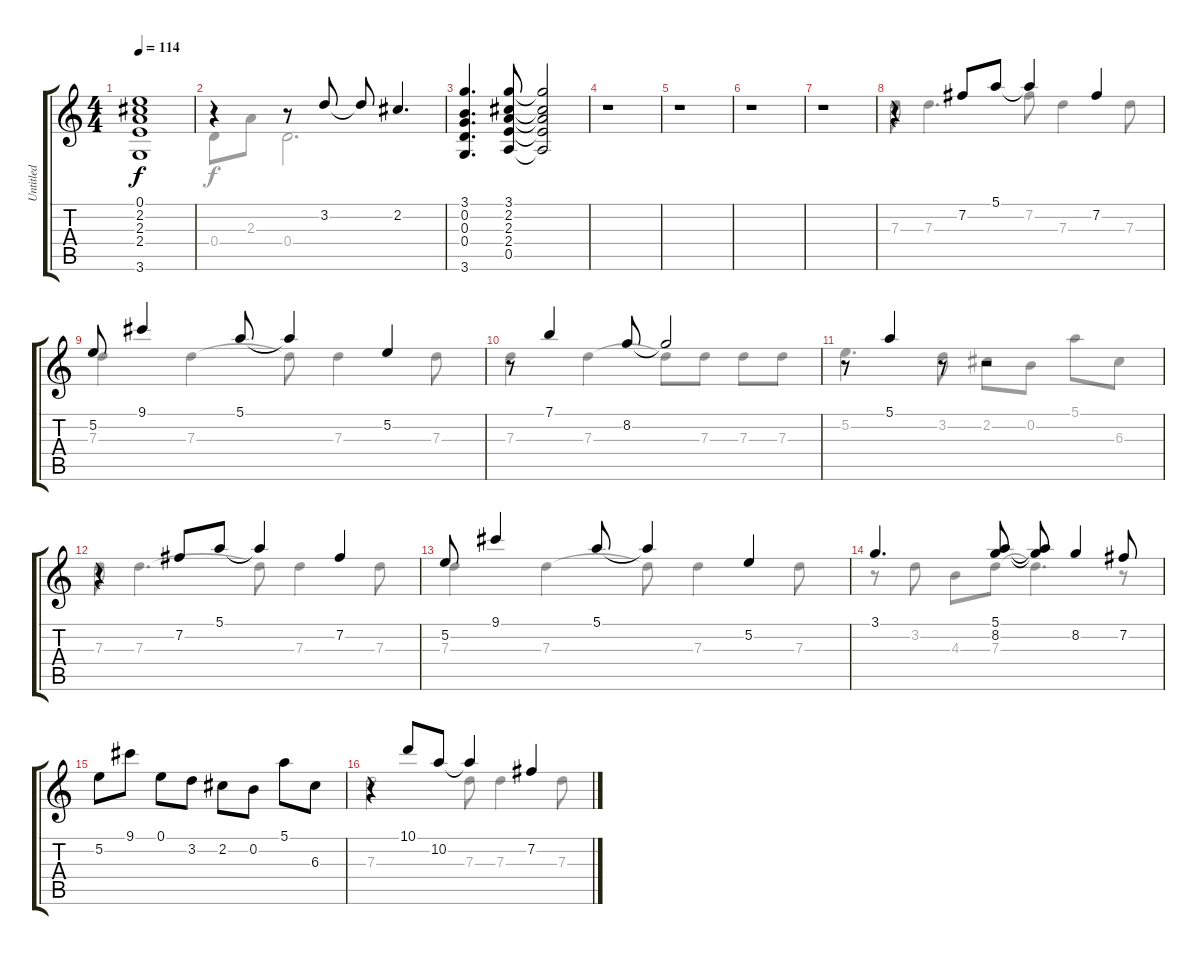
\track ("Untitled" "Untitled") {instrument electricguitarclean}
\staff {score tabs}
\tuning (E4 B3 G3 D3 A2 E2) {hide}
\voice
\ts (4 4)
\tempo 114
\clef g2
\ks c
(0.1 2.2 2.3 2.4 3.6).1{dy f} |
r.4 r.8 3.2.8 3.2{t}.8 2.2.4{d} |
(3.1 0.2 0.3 0.4 3.6).4{d} (3.1 2.2 2.3 2.4 0.5).8 (3.1{t} 2.2{t} 2.3{t} 2.4{t} 0.5{t}).2 |
r.1 |
r.1 |
r.1 |
r.1 |
r.4 7.2.8 5.1.8 5.1{t}.4 7.2.4 |
5.2.8 9.1.4 5.1.8 5.1{t}.4 5.2.4 |
r.8 7.1.4 8.2.8 8.2{t}.2 |
r.8 5.1.4 r.8 r.2 |
r.4 7.2.8 5.1.8 5.1{t}.4 7.2.4 |
5.2.8 9.1.4 5.1.8 5.1{t}.4 5.2.4 |
3.1.4{d} (5.1 8.2).8 (5.1{t} 8.2{t}).8 8.2.4 7.2.8 |
5.2.8 9.1.8 0.1.8 3.2.8 2.2.8 0.2.8 5.1.8 6.3.8 |
r.4 10.1.8 10.2.8 10.2{t}.4 7.2.4
\voice
\clef g2
\ottava regular
\simile none
\ks c
|
0.4.8 2.3.8 0.4.2{d} |
|
|
|
|
|
7.3.8 7.3.4{d} 7.2.8 7.3.4 7.3.8 |
7.3.4 7.3.4 7.3{t}.8 7.3.4 7.3.8 |
7.3.4 7.3.4 7.3{t}.8 7.3.8 7.3.8 7.3.8 |
5.2.4{d} 3.2.8 2.2.8 0.2.8 5.1.8 6.3.8 |
7.3.8 7.3.4{d} 7.3{t}.8 7.3.4 7.3.8 |
7.3.4 7.3.4 7.3{t}.8 7.3.4 7.3.8 |
r.8 3.2.8 4.3.8 7.3.8 7.3{t}.4{d} r.8 |
|
7.3.2 7.3.8 7.3.4 7.3.8
